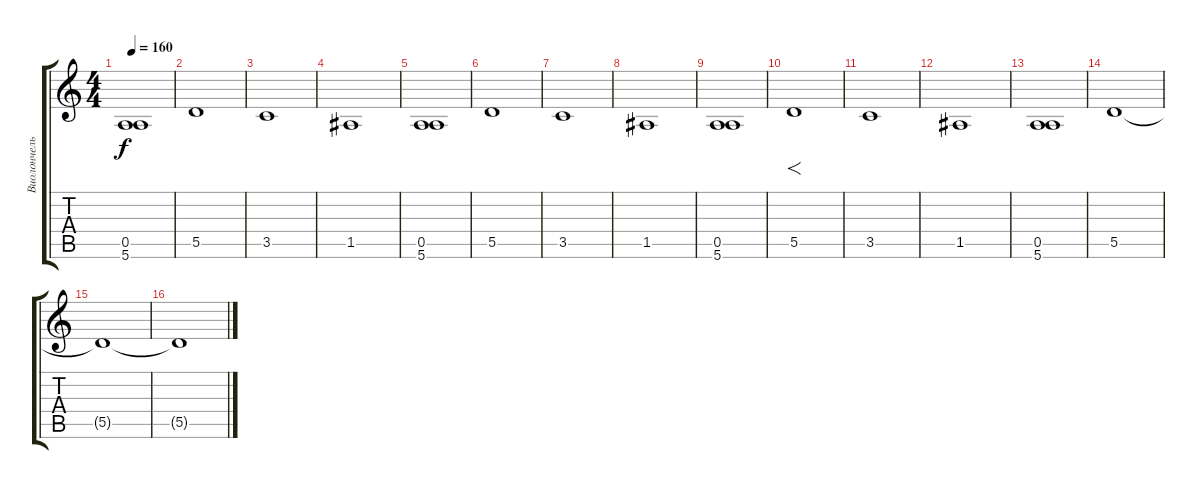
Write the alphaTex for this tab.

\track ("Виолончель" "Виолончель") {instrument contrabass}
\staff {score tabs}
\tuning (E4 B3 G3 D3 A2 E2) {hide}
\ts (4 4)
\tempo 160
\clef g2
\ks c
(0.5 5.6).1{dy f} |
5.5.1 |
3.5.1 |
1.5.1 |
(0.5 5.6).1 |
5.5.1 |
3.5.1 |
1.5.1 |
(0.5 5.6).1 |
5.5.1{f} |
3.5.1 |
1.5.1 |
(0.5 5.6).1 |
5.5.1 |
5.5{t}.1 |
5.5{t}.1
